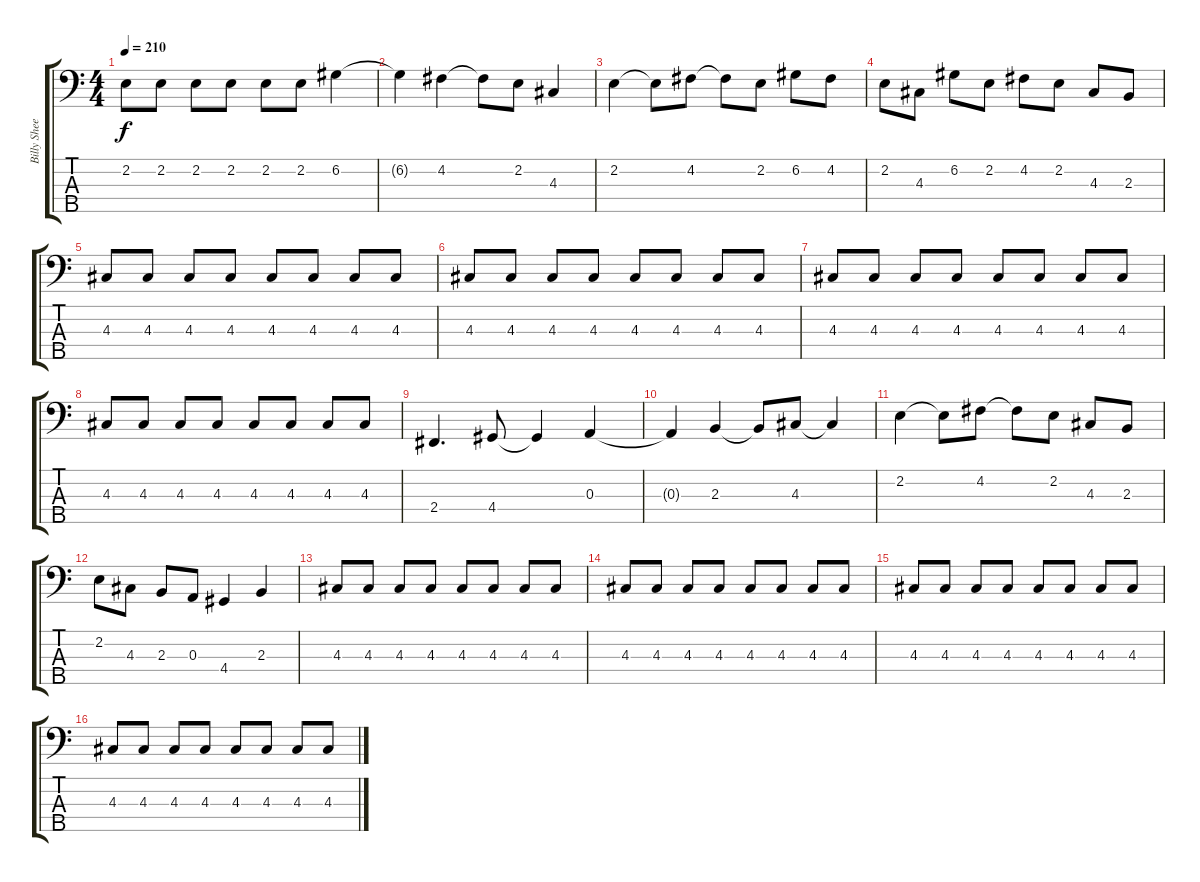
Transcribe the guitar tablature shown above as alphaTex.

\track ("Billy Sheehan" "Billy Shee") {instrument electricbassfinger}
\staff {score tabs}
\tuning (G2 D2 A1 E1 B0) {hide}
\ts (4 4)
\tempo 210
\clef f4
\ks c
2.2.8{dy f} 2.2.8 2.2.8 2.2.8 2.2.8 2.2.8 6.2.4 |
6.2{t}.4 4.2.4 4.2{t}.8 2.2.8 4.3.4 |
2.2.4 2.2{t}.8 4.2.8 4.2{t}.8 2.2.8 6.2.8 4.2.8 |
2.2.8 4.3.8 6.2.8 2.2.8 4.2.8 2.2.8 4.3.8 2.3.8 |
4.3.8 4.3.8 4.3.8 4.3.8 4.3.8 4.3.8 4.3.8 4.3.8 |
4.3.8 4.3.8 4.3.8 4.3.8 4.3.8 4.3.8 4.3.8 4.3.8 |
4.3.8 4.3.8 4.3.8 4.3.8 4.3.8 4.3.8 4.3.8 4.3.8 |
4.3.8 4.3.8 4.3.8 4.3.8 4.3.8 4.3.8 4.3.8 4.3.8 |
2.4.4{d} 4.4.8 4.4{t}.4 0.3.4 |
0.3{t}.4 2.3.4 2.3{t}.8 4.3.8 4.3{t}.4 |
2.2.4 2.2{t}.8 4.2.8 4.2{t}.8 2.2.8 4.3.8 2.3.8 |
2.2.8 4.3.8 2.3.8 0.3.8 4.4.4 2.3.4 |
4.3.8 4.3.8 4.3.8 4.3.8 4.3.8 4.3.8 4.3.8 4.3.8 |
4.3.8 4.3.8 4.3.8 4.3.8 4.3.8 4.3.8 4.3.8 4.3.8 |
4.3.8 4.3.8 4.3.8 4.3.8 4.3.8 4.3.8 4.3.8 4.3.8 |
4.3.8 4.3.8 4.3.8 4.3.8 4.3.8 4.3.8 4.3.8 4.3.8
